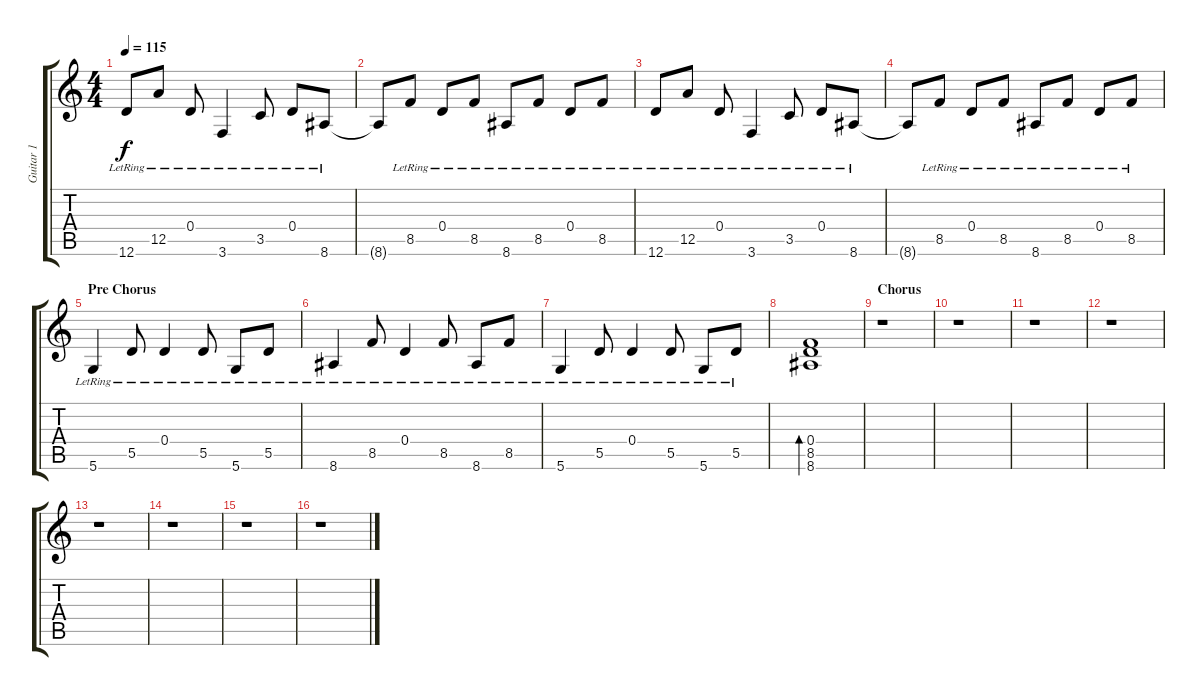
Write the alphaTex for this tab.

\track ("Guitar 1" "Guitar 1") {instrument electricguitarjazz}
\staff {score tabs}
\tuning (E4 B3 G3 D3 A2 D2) {hide}
\ts (4 4)
\tempo 115
\clef g2
\ks c
12.6{lr}.8{dy f} 12.5{lr}.8 0.4{lr}.8 3.6{lr}.4 3.5{lr}.8 0.4{lr}.8 8.6{lr}.8 |
8.6{t}.8 8.5{lr}.8 0.4{lr}.8 8.5{lr}.8 8.6{lr}.8 8.5{lr}.8 0.4{lr}.8 8.5{lr}.8 |
12.6{lr}.8 12.5{lr}.8 0.4{lr}.8 3.6{lr}.4 3.5{lr}.8 0.4{lr}.8 8.6{lr}.8 |
8.6{t}.8 8.5{lr}.8 0.4{lr}.8 8.5{lr}.8 8.6{lr}.8 8.5{lr}.8 0.4{lr}.8 8.5{lr}.8 |
\section ("" "Pre Chorus")
5.6{lr}.4 5.5{lr}.8 0.4{lr}.4 5.5{lr}.8 5.6{lr}.8 5.5{lr}.8 |
8.6{lr}.4 8.5{lr}.8 0.4{lr}.4 8.5{lr}.8 8.6{lr}.8 8.5{lr}.8 |
5.6{lr}.4 5.5{lr}.8 0.4{lr}.4 5.5{lr}.8 5.6{lr}.8 5.5{lr}.8 |
(0.4 8.5 8.6).1{bd 240} |
\section ("" "Chorus")
r.1 |
r.1 |
r.1 |
r.1 |
r.1 |
r.1 |
r.1 |
r.1
